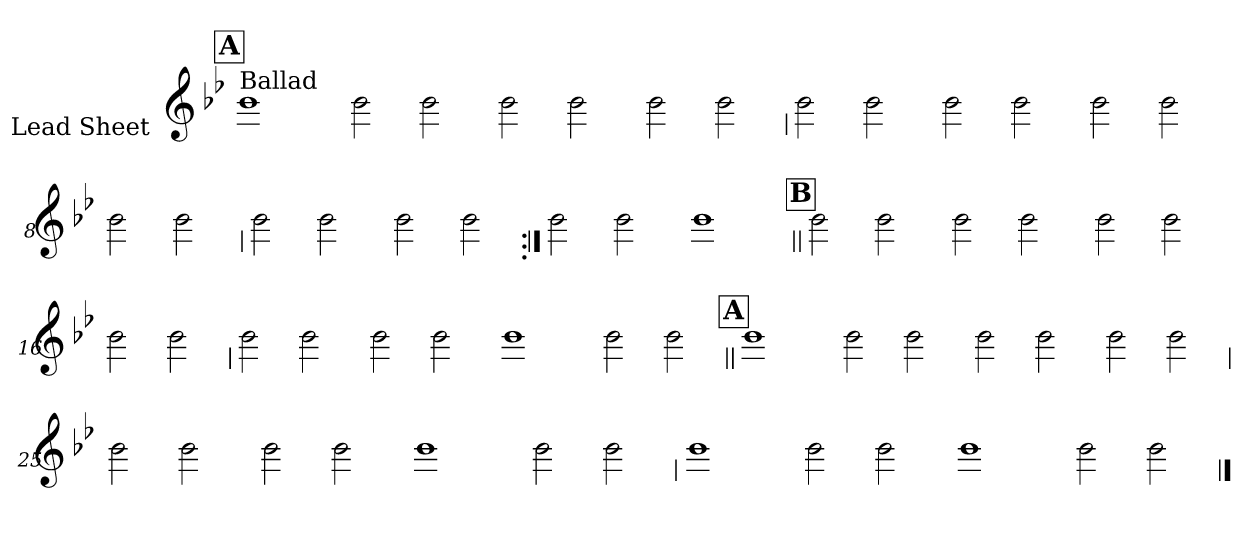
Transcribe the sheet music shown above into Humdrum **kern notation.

**kern
*part1
*staff1
*I"Lead Sheet
*stria0
*clefG2
*k[b-e-]
*B-:
!!LO:REH:place=s1:a:t=A
=1||
!LO:TX:a:t=Ballad
1b-
=2-
2b-
2b-
=3-
2b-
2b-
=4-
2b-
2b-
!!LO:LB:g=z
=5
2b-
2b-
=6-
2b-
2b-
=7-
2b-
2b-
=8-
2b-
2b-
!!LO:LB:g=z
=9
2b-
2b-
=10-
2b-
2b-
=11:|!
2b-
2b-
=12-
1b-
!!LO:LB:g=z
!!LO:REH:place=s1:a:t=B
=13||
2b-
2b-
=14-
2b-
2b-
=15-
2b-
2b-
=16-
2b-
2b-
!!LO:LB:g=z
=17
2b-
2b-
=18-
2b-
2b-
=19-
1b-
=20-
2b-
2b-
!!LO:LB:g=z
!!LO:REH:place=s1:a:t=A
=21||
1b-
=22-
2b-
2b-
=23-
2b-
2b-
=24-
2b-
2b-
!!LO:LB:g=z
=25
2b-
2b-
=26-
2b-
2b-
=27-
1b-
=28-
2b-
2b-
!!LO:LB:g=z
=29
1b-
=30-
2b-
2b-
=31-
1b-
=32-
2b-
2b-
==
*-
